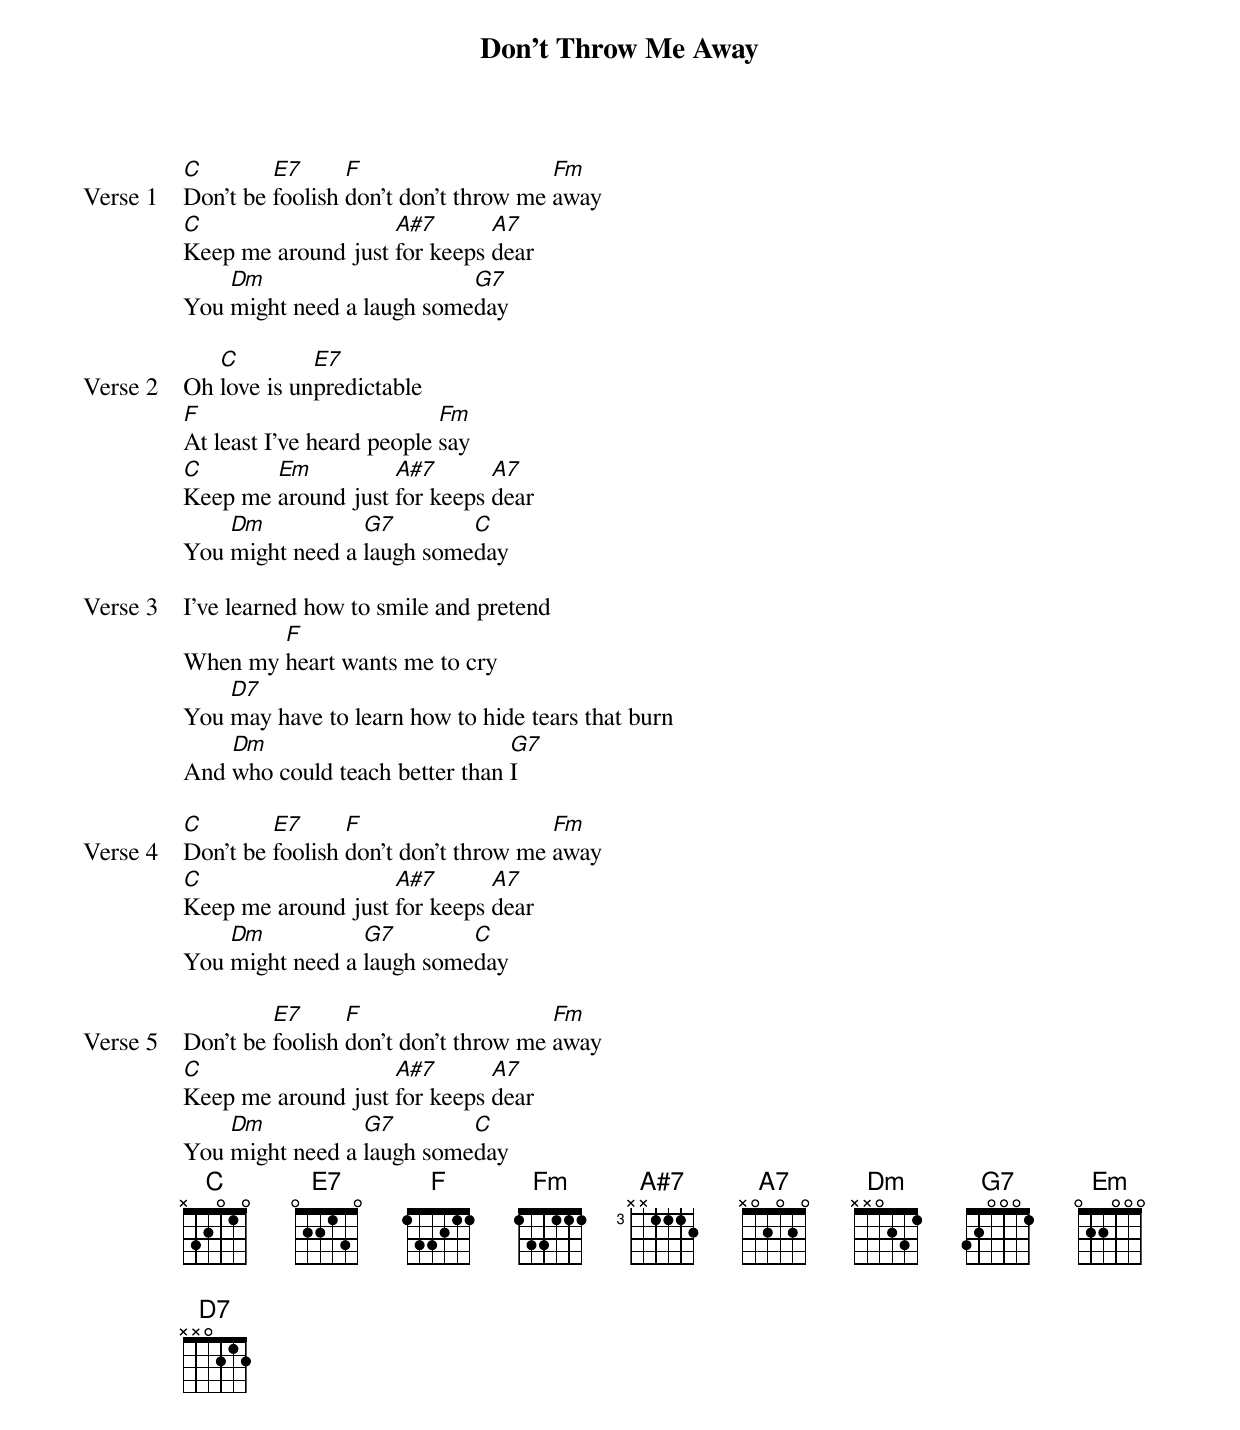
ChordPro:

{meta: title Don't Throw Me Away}
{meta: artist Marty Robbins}
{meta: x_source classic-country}
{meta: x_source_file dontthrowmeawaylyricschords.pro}
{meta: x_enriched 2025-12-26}

{start_of_verse: Verse 1}
[C]Don't be [E7]foolish [F]don't don't throw me [Fm]away
[C]Keep me around just [A#7]for keeps [A7]dear
You [Dm]might need a laugh some[G7]day
{end_of_verse}

{start_of_verse: Verse 2}
Oh [C]love is un[E7]predictable
[F]At least I've heard people [Fm]say
[C]Keep me [Em]around just [A#7]for keeps [A7]dear
You [Dm]might need a [G7]laugh some[C]day
{end_of_verse}

{start_of_verse: Verse 3}
I've learned how to smile and pretend
When my [F]heart wants me to cry
You [D7]may have to learn how to hide tears that burn
And [Dm]who could teach better than [G7]I
{end_of_verse}

{start_of_verse: Verse 4}
[C]Don't be [E7]foolish [F]don't don't throw me [Fm]away
[C]Keep me around just [A#7]for keeps [A7]dear
You [Dm]might need a [G7]laugh some[C]day
{end_of_verse}

{start_of_verse: Verse 5}
Don't be [E7]foolish [F]don't don't throw me [Fm]away
[C]Keep me around just [A#7]for keeps [A7]dear
You [Dm]might need a [G7]laugh some[C]day
{end_of_verse}
